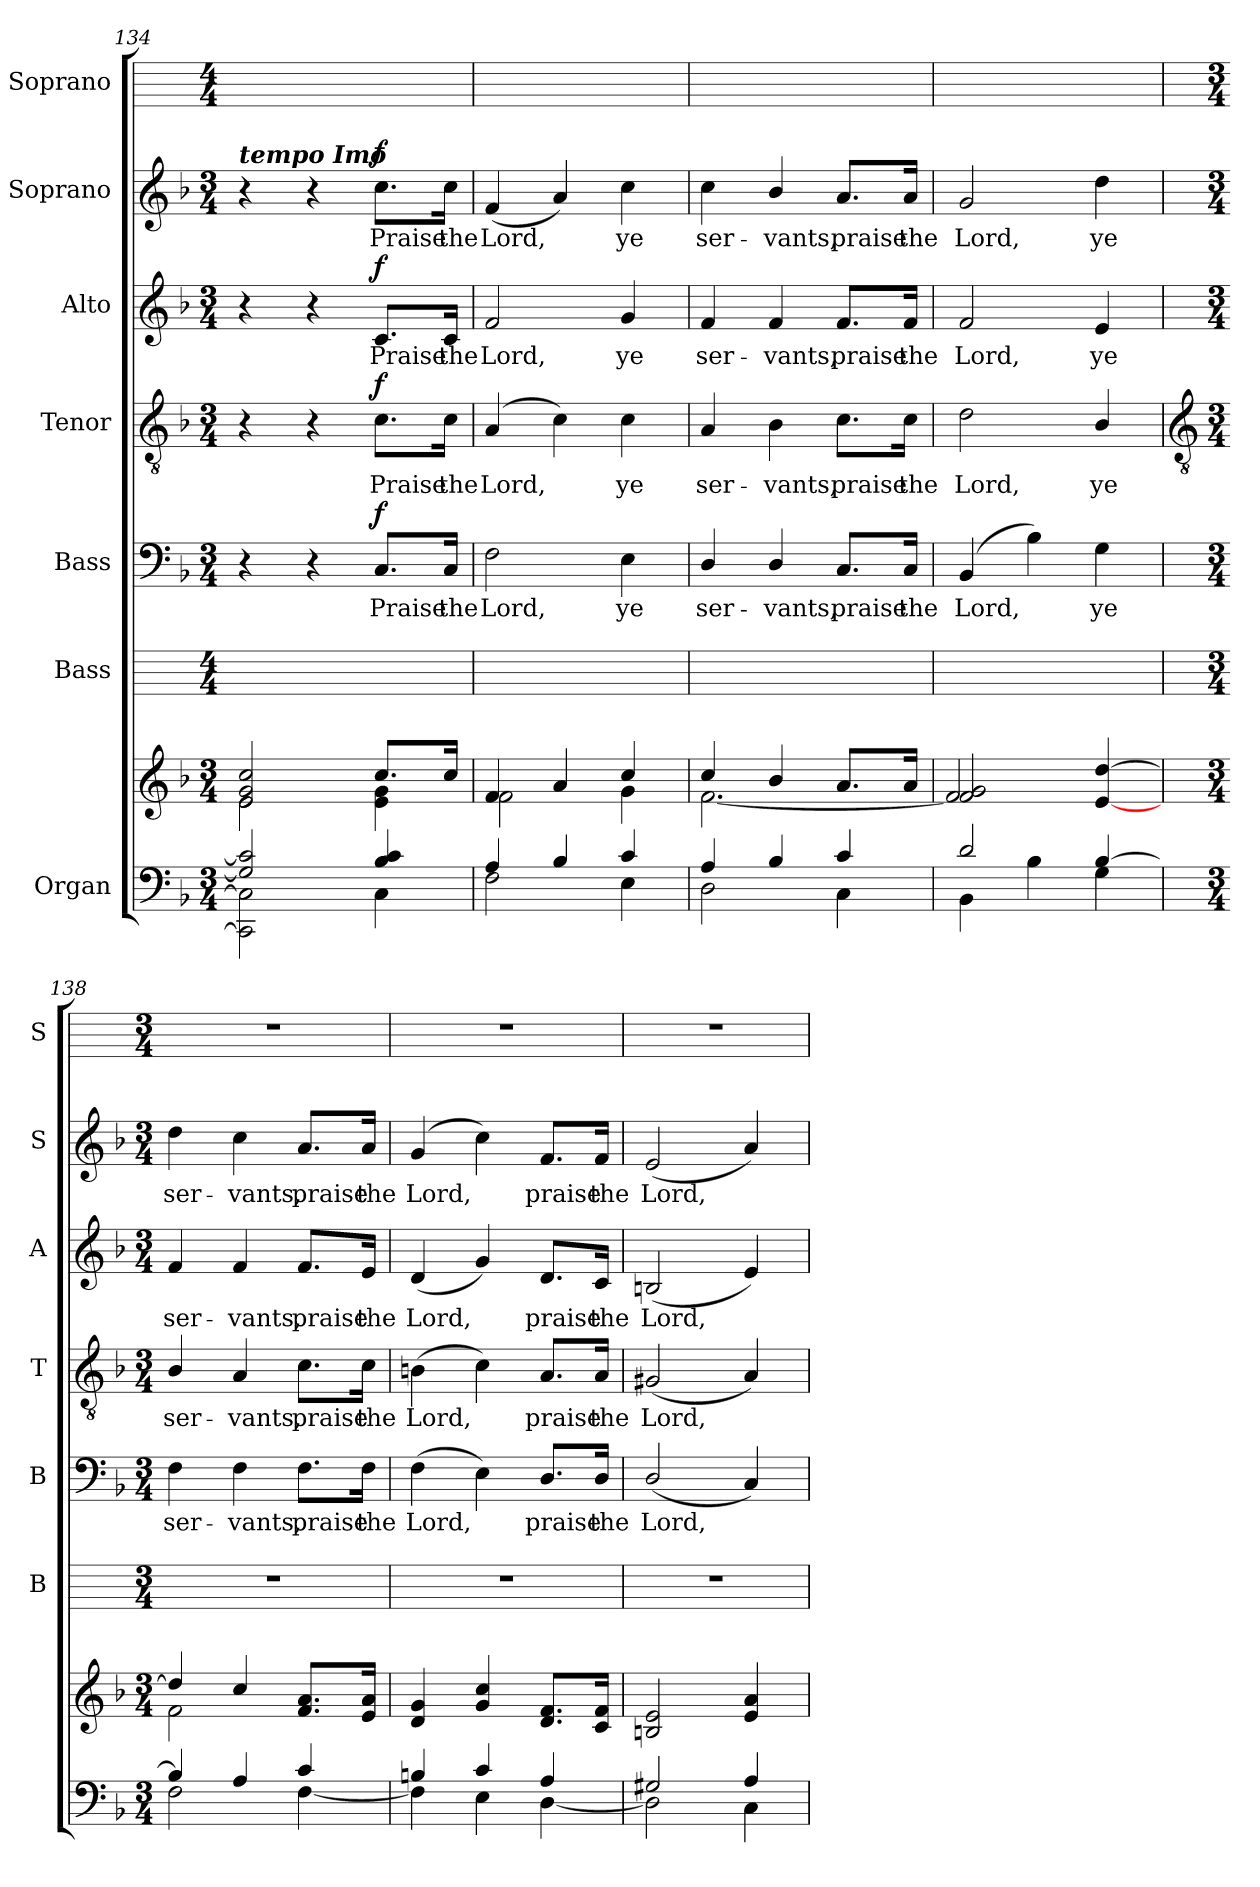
**kern	**kern	**kern	**kern	**text	**dynam	**kern	**text	**dynam	**kern	**text	**dynam	**kern	**text	**dynam	**kern
*part7	*part7	*part6	*part5	*part5	*part5	*part4	*part4	*part4	*part3	*part3	*part3	*part2	*part2	*part2	*part1
*staff8	*staff7	*staff6	*staff5	*staff5	*staff5	*staff4	*staff4	*staff4	*staff3	*staff3	*staff3	*staff2	*staff2	*staff2	*staff1
*I"Organ	*	*I"Bass	*I"Bass	*	*	*I"Tenor	*	*	*I"Alto	*	*	*I"Soprano	*	*	*I"Soprano
*	*	*I'B	*I'B	*	*	*I'T	*	*	*I'A	*	*	*I'S	*	*	*I'S
*clefF4	*clefG2	*	*clefF4	*	*	*clefGv2	*	*	*clefG2	*	*	*clefG2	*	*	*
*k[b-]	*k[b-]	*	*k[b-]	*	*	*k[b-]	*	*	*k[b-]	*	*	*k[b-]	*	*	*
*F:	*F:	*	*F:	*	*	*F:	*	*	*F:	*	*	*F:	*	*	*
*M3/4	*M3/4	*M4/4	*M3/4	*	*	*M3/4	*	*	*M3/4	*	*	*M3/4	*	*	*M4/4
=134	=134	=134	=134	=134	=134	=134	=134	=134	=134	=134	=134	=134	=134	=134	=134
*^	*^	*	*	*	*	*	*	*	*	*	*	*	*	*	*
!	!	!	!	!	!	!	!	!	!	!	!	!	!	!LO:TX:a:Bi:t=tempo Imo	!	!	!
2G/] 2c/]	2CC\] 2C\]	2e 2g 2cc	2e\	2.r	4r	.	.	4r	.	.	4r	.	.	4r	.	.	2.r
.	.	.	.	.	4r	.	.	4r	.	.	4r	.	.	4r	.	.	.
!	!	!	!	!	!	!LO:LY:b	!LO:DY:b	!	!LO:LY:b	!LO:DY:b	!	!LO:LY:b	!LO:DY:b	!	!LO:LY:b	!LO:DY:b	!
4B-/ 4c/	4C\	8.cc/L	4e\ 4g\	.	8.C/L	Praise	f	8.c\L	Praise	f	8.c/L	Praise	f	8.cc\L	Praise	f	.
!	!	!	!	!	!	!LO:LY:b	!	!	!LO:LY:b	!	!	!LO:LY:b	!	!	!LO:LY:b	!	!
.	.	16cc/J	.	.	16C/Jk	the	.	16c\Jk	the	.	16c/Jk	the	.	16cc\Jk	the	.	.
=135	=135	=135	=135	=135	=135	=135	=135	=135	=135	=135	=135	=135	=135	=135	=135	=135	=135
!	!	!	!	!	!	!LO:LY:b	!	!	!LO:LY:b	!	!	!LO:LY:b	!	!	!LO:LY:b	!	!
4A/	2F\	4f	2f\	2.r	2F	Lord,	.	(<4A	Lord,	.	2f	Lord,	.	(<4f	Lord,	.	2.r
4B-/	.	4a	.	.	.	.	.	4c)	.	.	.	.	.	4a)	.	.	.
!	!	!	!	!	!	!LO:LY:b	!	!	!LO:LY:b	!	!	!LO:LY:b	!	!	!LO:LY:b	!	!
4c/	4E\	4cc/	4g\	.	4E	ye	.	4c	ye	.	4g	ye	.	4cc	ye	.	.
=136	=136	=136	=136	=136	=136	=136	=136	=136	=136	=136	=136	=136	=136	=136	=136	=136	=136
!	!	!	!	!	!	!LO:LY:b	!	!	!LO:LY:b	!	!	!LO:LY:b	!	!	!LO:LY:b	!	!
4A/	2D\	4cc/	[2.f\	2.r	4D/	ser-	.	4A	ser-	.	4f	ser-	.	4cc	ser-	.	2.r
!	!	!	!	!	!	!LO:LY:b	!	!	!LO:LY:b	!	!	!LO:LY:b	!	!	!LO:LY:b	!	!
4B-/	.	4b-/	.	.	4D/	-vants,	.	4B-\	-vants,	.	4f/	-vants,	.	4b-/	-vants,	.	.
!	!	!	!	!	!	!LO:LY:b	!	!	!LO:LY:b	!	!	!LO:LY:b	!	!	!LO:LY:b	!	!
4c/	4C\	8.aL	.	.	8.C/L	praise	.	8.c\L	praise	.	8.f/L	praise	.	8.a/L	praise	.	.
!	!	!	!	!	!	!LO:LY:b	!	!	!LO:LY:b	!	!	!LO:LY:b	!	!	!LO:LY:b	!	!
.	.	16aJ	.	.	16C/Jk	the	.	16c\Jk	the	.	16f/Jk	the	.	16a/Jk	the	.	.
=137	=137	=137	=137	=137	=137	=137	=137	=137	=137	=137	=137	=137	=137	=137	=137	=137	=137
!	!	!	!	!	!	!LO:LY:b	!	!	!LO:LY:b	!	!	!LO:LY:b	!	!	!LO:LY:b	!	!
2d/	4BB-\	2f 2g	2f/]	2.r	(4BB-	Lord,	.	2d	Lord,	.	2f	Lord,	.	2g	Lord,	.	2.r
.	4B-\	.	.	.	4B-)	.	.	.	.	.	.	.	.	.	.	.	.
!	!	!	!	!	!	!LO:LY:b	!	!	!LO:LY:b	!	!	!LO:LY:b	!	!	!LO:LY:b	!	!
[4B-/	4G\	[4e [4dd	4ryy	.	4G	ye	.	4B-/	ye	.	4e	ye	.	4dd	ye	.	.
!!LO:LB:g=z
=138	=138	=138	=138	=138	=138	=138	=138	=138	=138	=138	=138	=138	=138	=138	=138	=138	=138
*	*	*	*	*	*	*	*	*clefGv2	*	*	*	*	*	*	*	*	*
*M3/4	*	*M3/4	*	*M3/4	*M3/4	*	*	*M3/4	*	*	*M3/4	*	*	*M3/4	*	*	*M3/4
!	!	!	!	!	!	!LO:LY:b	!	!	!LO:LY:b	!	!	!LO:LY:b	!	!	!LO:LY:b	!	!
4B-/]	2F\	4dd/]	2f\	2.r	4F	ser-	.	4B-/	ser-	.	4f	ser-	.	4dd	ser-	.	2.r
!	!	!	!	!	!	!LO:LY:b	!	!	!LO:LY:b	!	!	!LO:LY:b	!	!	!LO:LY:b	!	!
4A/	.	4cc/	.	.	4F	-vants,	.	4A	-vants,	.	4f	-vants,	.	4cc	-vants,	.	.
!	!	!	!	!	!	!LO:LY:b	!	!	!LO:LY:b	!	!	!LO:LY:b	!	!	!LO:LY:b	!	!
4c/	[4F\	8.f/ 8.a/L	4ryy	.	8.F\L	praise	.	8.c\L	praise	.	8.f/L	praise	.	8.a/L	praise	.	.
!	!	!	!	!	!	!LO:LY:b	!	!	!LO:LY:b	!	!	!LO:LY:b	!	!	!LO:LY:b	!	!
.	.	16e/ 16a/J	.	.	16F\Jk	the	.	16c\Jk	the	.	16e/Jk	the	.	16a/Jk	the	.	.
=139	=139	=139	=139	=139	=139	=139	=139	=139	=139	=139	=139	=139	=139	=139	=139	=139	=139
!	!	!	!	!	!	!LO:LY:b	!	!	!LO:LY:b	!	!	!LO:LY:b	!	!	!LO:LY:b	!	!
4Bn/	4F\]	4d/ 4g/	2.ryy	2.r	(>4F	Lord,	.	(>4Bn	Lord,	.	(<4d	Lord,	.	(<4g	Lord,	.	2.r
4c/	4E\	4g/ 4cc/	.	.	4E)	.	.	4c)	.	.	4g)	.	.	4cc)	.	.	.
!	!	!	!	!	!	!LO:LY:b	!	!	!LO:LY:b	!	!	!LO:LY:b	!	!	!LO:LY:b	!	!
4A/	[4D\	8.d/ 8.f/L	.	.	8.D/L	praise	.	8.A/L	praise	.	8.d/L	praise	.	8.f/L	praise	.	.
!	!	!	!	!	!	!LO:LY:b	!	!	!LO:LY:b	!	!	!LO:LY:b	!	!	!LO:LY:b	!	!
.	.	16c/ 16f/J	.	.	16D/Jk	the	.	16A/Jk	the	.	16c/Jk	the	.	16f/Jk	the	.	.
=140	=140	=140	=140	=140	=140	=140	=140	=140	=140	=140	=140	=140	=140	=140	=140	=140	=140
!	!	!	!	!	!	!LO:LY:b	!	!	!LO:LY:b	!	!	!LO:LY:b	!	!	!LO:LY:b	!	!
2G#X/	2D\]	2Bn/ 2e/	2.ryy	2.r	(<2D/	Lord,	.	(<2G#X	Lord,	.	(<2Bn	Lord,	.	(<2e	Lord,	.	2.r
4A/	4C\	4e/ 4a/	.	.	4C)	.	.	4A)	.	.	4e)	.	.	4a)	.	.	.
*v	*v	*	*	*	*	*	*	*	*	*	*	*	*	*	*	*	*
*	*v	*v	*	*	*	*	*	*	*	*	*	*	*	*	*	*
=	=	=	=	=	=	=	=	=	=	=	=	=	=	=	=
*-	*-	*-	*-	*-	*-	*-	*-	*-	*-	*-	*-	*-	*-	*-	*-
